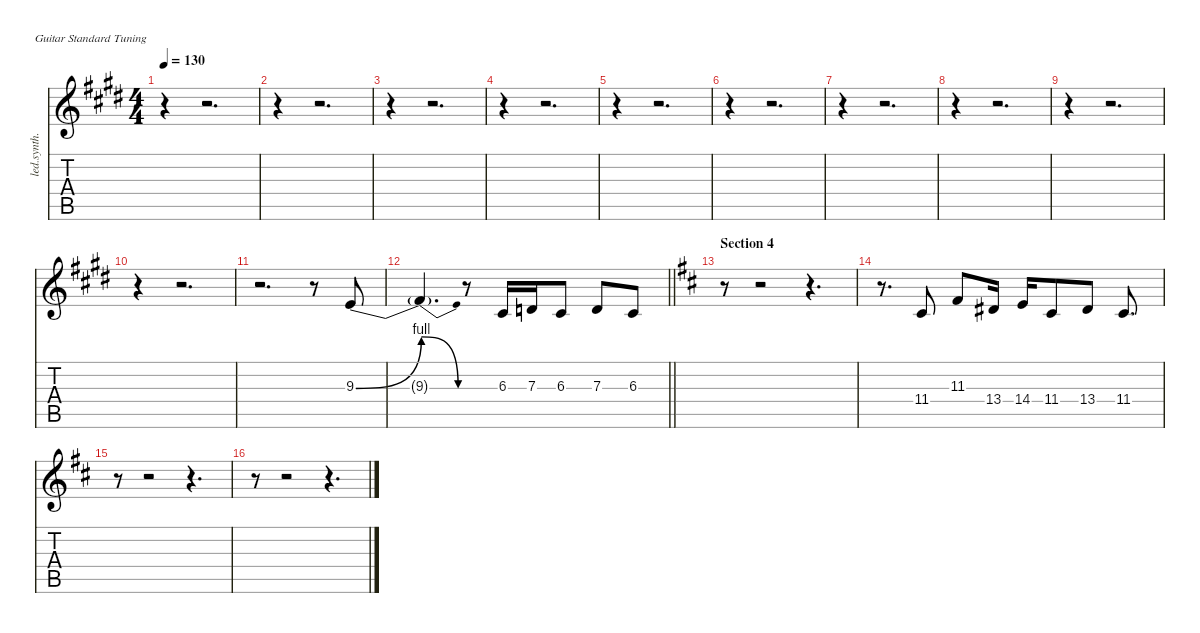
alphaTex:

\defaultSystemsLayout 4
\hideDynamics
\bracketExtendMode nobrackets
\otherSystemsTrackNameOrientation horizontal
\track ("Female Vocals" "led.synth.") {instrument lead6voice}
\staff {score tabs}
\tuning (E4 B3 G3 D3 A2 E2)
\ts (4 4)
\tempo 130
\clef g2
\ks e
r.4{dy f} r.2{d} |
r.4 r.2{d} |
r.4 r.2{d} |
r.4 r.2{d} |
r.4 r.2{d} |
r.4 r.2{d} |
r.4 r.2{d} |
r.4 r.2{d} |
r.4 r.2{d} |
r.4 r.2{d} |
r.2{d} r.8 9.3{be (bend 0 0 60 4) acc forcenatural}.8 |
\barLineRight lightlight
9.3{be (release 0 4 60 0) t}.4{d} r.8 6.3{acc #}.16 7.3{acc forcenatural}.16 6.3{acc #}.8 7.3{acc forcenatural}.8 6.3{acc #}.8 |
\section ("" "Section 4")
\ks d
r.8 r.2 r.4{d} |
r.8{d} 11.4{acc #}.8 11.3{acc #}.8 13.4{acc #}.16 14.4{acc forcenatural}.16 11.4{acc #}.8 13.4{acc #}.8 11.4{acc #}.8{d} |
r.8 r.2 r.4{d} |
r.8 r.2 r.4{d}
